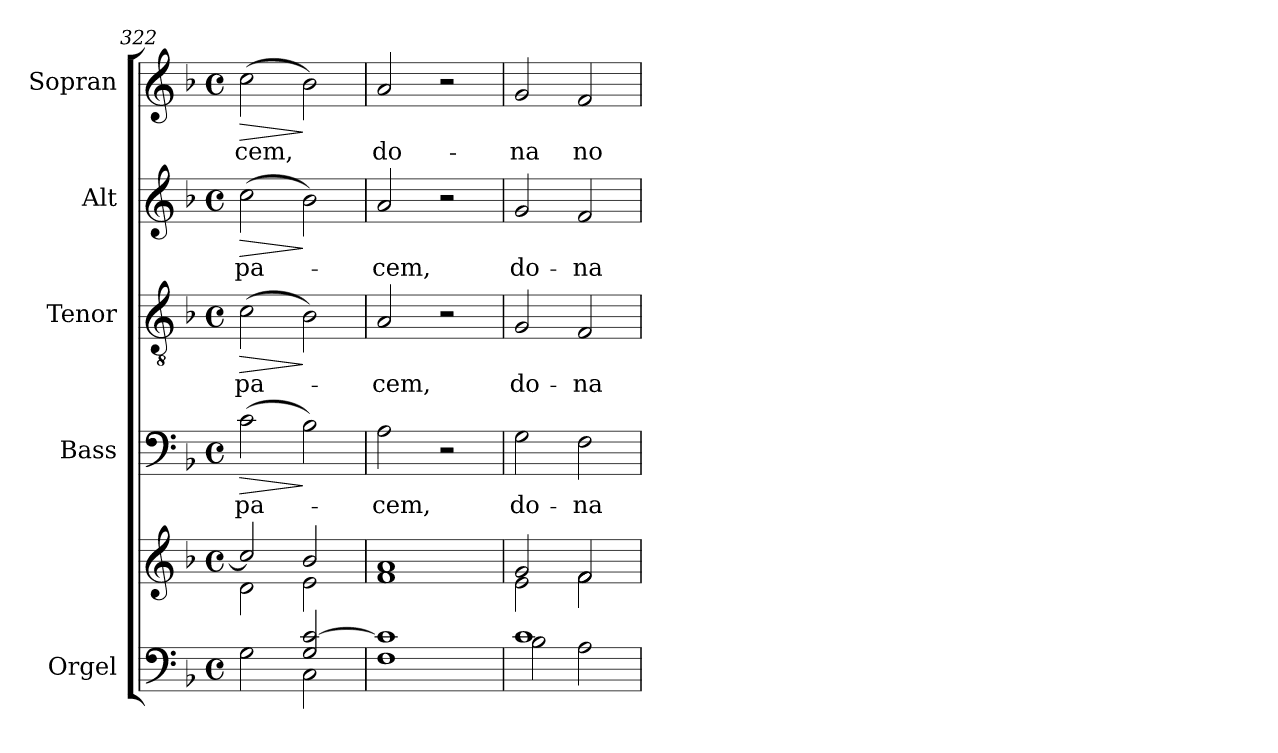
**kern	**kern	**kern	**text	**dynam	**kern	**text	**dynam	**kern	**text	**dynam	**kern	**text	**dynam
*part5	*part5	*part4	*part4	*part4	*part3	*part3	*part3	*part2	*part2	*part2	*part1	*part1	*part1
*staff6	*staff5	*staff4	*staff4	*staff4	*staff3	*staff3	*staff3	*staff2	*staff2	*staff2	*staff1	*staff1	*staff1
*I"Orgel	*	*I"Bass	*	*	*I"Tenor	*	*	*I"Alt	*	*	*I"Sopran	*	*
*I'Org.	*	*I'B.	*	*	*I'T.	*	*	*I'A.	*	*	*I'S.	*	*
*clefF4	*clefG2	*clefF4	*	*	*clefGv2	*	*	*clefG2	*	*	*clefG2	*	*
*k[b-]	*k[b-]	*k[b-]	*	*	*k[b-]	*	*	*k[b-]	*	*	*k[b-]	*	*
*F:	*F:	*F:	*	*	*F:	*	*	*F:	*	*	*F:	*	*
*M4/4	*M4/4	*M4/4	*	*	*M4/4	*	*	*M4/4	*	*	*M4/4	*	*
*met(c)	*met(c)	*met(c)	*	*	*met(c)	*	*	*met(c)	*	*	*met(c)	*	*
=322	=322	=322	=322	=322	=322	=322	=322	=322	=322	=322	=322	=322	=322
*^	*^	*	*	*	*	*	*	*	*	*	*	*	*
!	!	!	!	!	!LO:LY:b	!LO:HP:b	!	!LO:LY:b	!LO:HP:b	!	!LO:LY:b	!LO:HP:b	!	!LO:LY:b	!LO:HP:b
2ryy	2G\	2cc/]	2d\	(>2c\	pa-	>	(>2c\	pa-	>	(>2cc\	pa-	>	(>2cc\	-cem,	>
2G/ [>2c/	2C\	2b-/	2e\	2B-\)	.	]	2B-\)	.	]	2b-\)	.	]	2b-\)	.	]
=323	=323	=323	=323	=323	=323	=323	=323	=323	=323	=323	=323	=323	=323	=323	=323
!	!	!	!	!	!LO:LY:b	!	!	!LO:LY:b	!	!	!LO:LY:b	!	!	!LO:LY:b	!
1c]	1F	1a	1f	2A\	-cem,	.	2A/	-cem,	.	2a/	-cem,	.	2a/	do-	.
.	.	.	.	2r	.	.	2r	.	.	2r	.	.	2r	.	.
=324	=324	=324	=324	=324	=324	=324	=324	=324	=324	=324	=324	=324	=324	=324	=324
!	!	!	!	!	!LO:LY:b	!	!	!LO:LY:b	!	!	!LO:LY:b	!	!	!LO:LY:b	!
1c	2B-\	2g/	2e\	2G\	do-	.	2G/	do-	.	2g/	do-	.	2g/	-na	.
!	!	!	!	!	!LO:LY:b	!	!	!LO:LY:b	!	!	!LO:LY:b	!	!	!LO:LY:b	!
.	2A\	2f/	2f\	2F\	-na	.	2F/	-na	.	2f/	-na	.	2f/	no-	.
*v	*v	*	*	*	*	*	*	*	*	*	*	*	*	*	*
*	*v	*v	*	*	*	*	*	*	*	*	*	*	*	*
=	=	=	=	=	=	=	=	=	=	=	=	=	=
*-	*-	*-	*-	*-	*-	*-	*-	*-	*-	*-	*-	*-	*-
